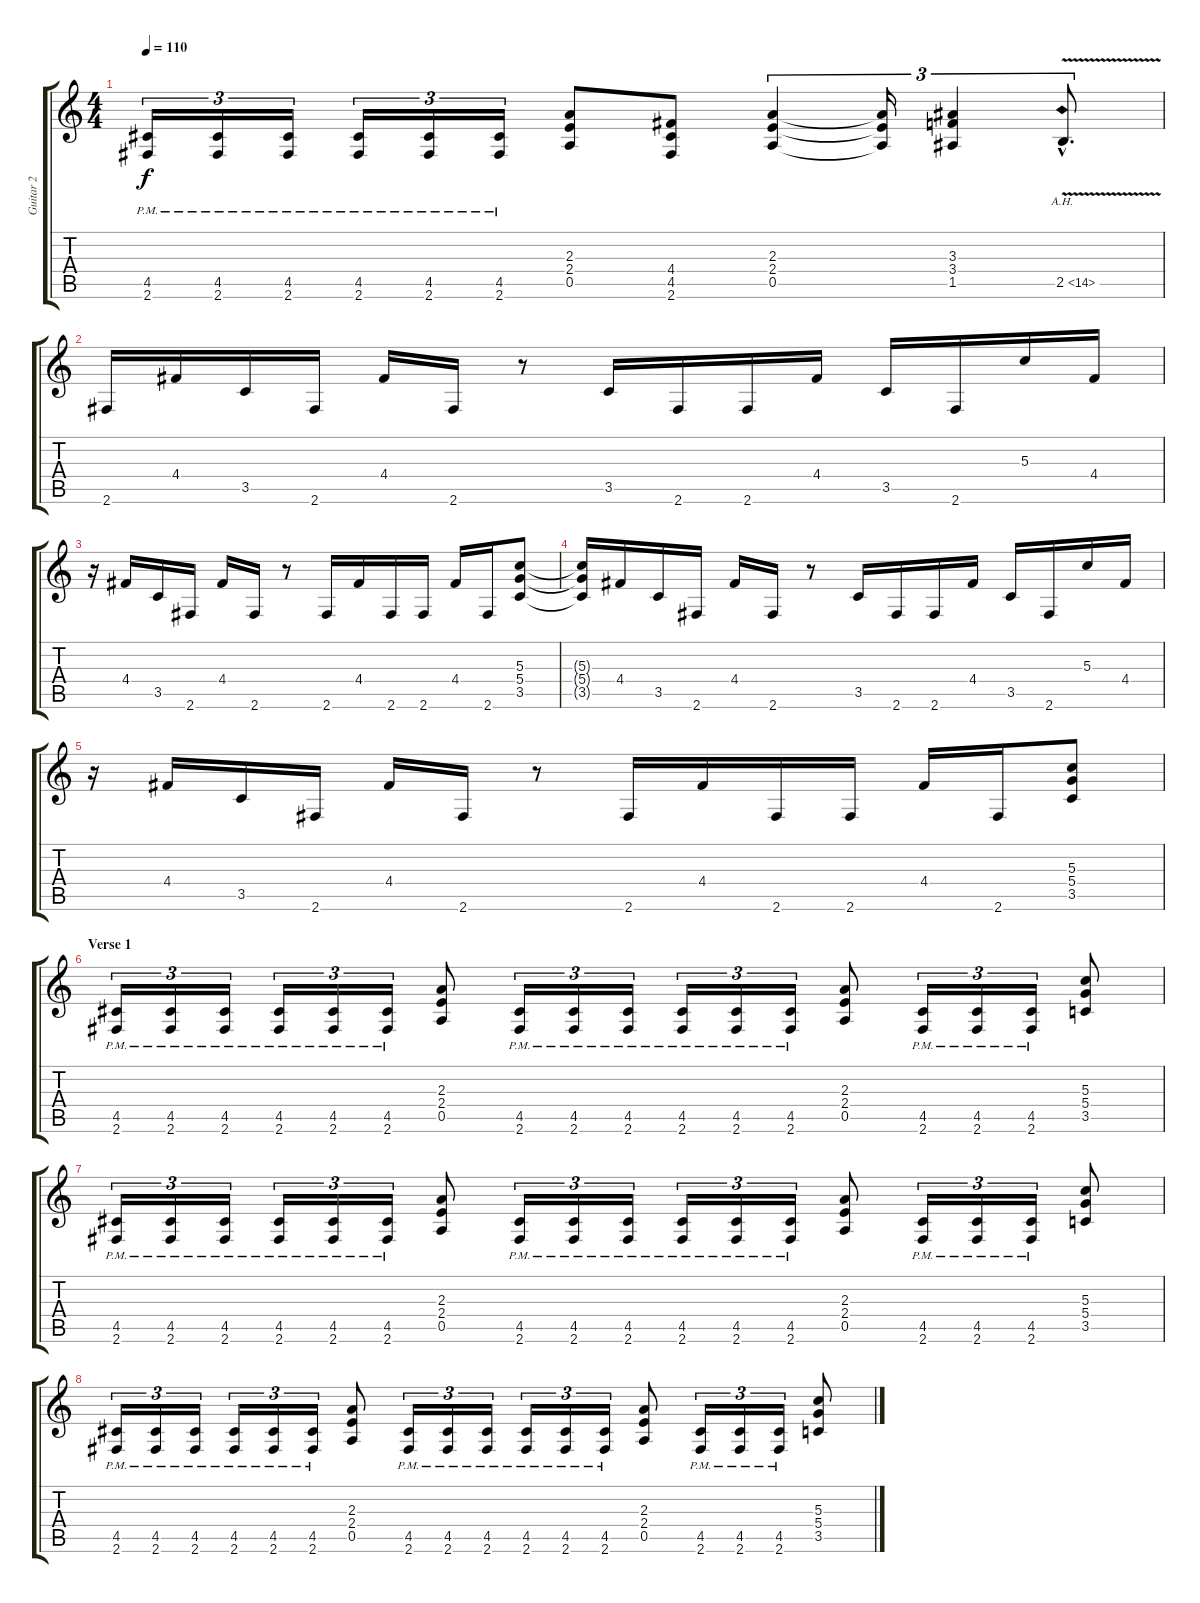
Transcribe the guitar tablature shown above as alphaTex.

\track ("Guitar 2" "Guitar 2") {instrument distortionguitar}
\staff {score tabs}
\tuning (E4 B3 G3 D3 A2 E2) {hide}
\ts (4 4)
\tempo 110
\clef g2
\ks c
(4.5{pm} 2.6{pm}).16{tu (3 2) dy f} (4.5{pm} 2.6{pm}).16{tu (3 2)} (4.5{pm} 2.6{pm}).16{tu (3 2)} (4.5{pm} 2.6{pm}).16{tu (3 2)} (4.5{pm} 2.6{pm}).16{tu (3 2)} (4.5{pm} 2.6{pm}).16{tu (3 2)} (2.3 2.4 0.5).8 (4.4 4.5 2.6).8 (2.3 2.4 0.5).4{tu (3 2)} (2.3{t} 2.4{t} 0.5{t}).16{tu (3 2)} (3.3 3.4 1.5).4{tu (3 2)} 2.5{ah 12 v hac}.8{d tu (3 2)} |
2.6.16 4.4.16 3.5.16 2.6.16 4.4.16 2.6.16 r.8 3.5.16 2.6.16 2.6.16 4.4.16 3.5.16 2.6.16 5.3.16 4.4.16 |
r.16 4.4.16 3.5.16 2.6.16 4.4.16 2.6.16 r.8 2.6.16 4.4.16 2.6.16 2.6.16 4.4.16 2.6.16 (5.3 5.4 3.5).8 |
(5.3{t} 5.4{t} 3.5{t}).16 4.4.16 3.5.16 2.6.16 4.4.16 2.6.16 r.8 3.5.16 2.6.16 2.6.16 4.4.16 3.5.16 2.6.16 5.3.16 4.4.16 |
r.16 4.4.16 3.5.16 2.6.16 4.4.16 2.6.16 r.8 2.6.16 4.4.16 2.6.16 2.6.16 4.4.16 2.6.16 (5.3 5.4 3.5).8 |
\section ("" "Verse 1")
(4.5{pm} 2.6{pm}).16{tu (3 2)} (4.5{pm} 2.6{pm}).16{tu (3 2)} (4.5{pm} 2.6{pm}).16{tu (3 2)} (4.5{pm} 2.6{pm}).16{tu (3 2)} (4.5{pm} 2.6{pm}).16{tu (3 2)} (4.5{pm} 2.6{pm}).16{tu (3 2)} (2.3 2.4 0.5).8 (4.5{pm} 2.6{pm}).16{tu (3 2)} (4.5{pm} 2.6{pm}).16{tu (3 2)} (4.5{pm} 2.6{pm}).16{tu (3 2)} (4.5{pm} 2.6{pm}).16{tu (3 2)} (4.5{pm} 2.6{pm}).16{tu (3 2)} (4.5{pm} 2.6{pm}).16{tu (3 2)} (2.3 2.4 0.5).8 (4.5{pm} 2.6{pm}).16{tu (3 2)} (4.5{pm} 2.6{pm}).16{tu (3 2)} (4.5{pm} 2.6{pm}).16{tu (3 2)} (5.3 5.4 3.5).8 |
(4.5{pm} 2.6{pm}).16{tu (3 2)} (4.5{pm} 2.6{pm}).16{tu (3 2)} (4.5{pm} 2.6{pm}).16{tu (3 2)} (4.5{pm} 2.6{pm}).16{tu (3 2)} (4.5{pm} 2.6{pm}).16{tu (3 2)} (4.5{pm} 2.6{pm}).16{tu (3 2)} (2.3 2.4 0.5).8 (4.5{pm} 2.6{pm}).16{tu (3 2)} (4.5{pm} 2.6{pm}).16{tu (3 2)} (4.5{pm} 2.6{pm}).16{tu (3 2)} (4.5{pm} 2.6{pm}).16{tu (3 2)} (4.5{pm} 2.6{pm}).16{tu (3 2)} (4.5{pm} 2.6{pm}).16{tu (3 2)} (2.3 2.4 0.5).8 (4.5{pm} 2.6{pm}).16{tu (3 2)} (4.5{pm} 2.6{pm}).16{tu (3 2)} (4.5{pm} 2.6{pm}).16{tu (3 2)} (5.3 5.4 3.5).8 |
(4.5{pm} 2.6{pm}).16{tu (3 2)} (4.5{pm} 2.6{pm}).16{tu (3 2)} (4.5{pm} 2.6{pm}).16{tu (3 2)} (4.5{pm} 2.6{pm}).16{tu (3 2)} (4.5{pm} 2.6{pm}).16{tu (3 2)} (4.5{pm} 2.6{pm}).16{tu (3 2)} (2.3 2.4 0.5).8 (4.5{pm} 2.6{pm}).16{tu (3 2)} (4.5{pm} 2.6{pm}).16{tu (3 2)} (4.5{pm} 2.6{pm}).16{tu (3 2)} (4.5{pm} 2.6{pm}).16{tu (3 2)} (4.5{pm} 2.6{pm}).16{tu (3 2)} (4.5{pm} 2.6{pm}).16{tu (3 2)} (2.3 2.4 0.5).8 (4.5{pm} 2.6{pm}).16{tu (3 2)} (4.5{pm} 2.6{pm}).16{tu (3 2)} (4.5{pm} 2.6{pm}).16{tu (3 2)} (5.3 5.4 3.5).8
